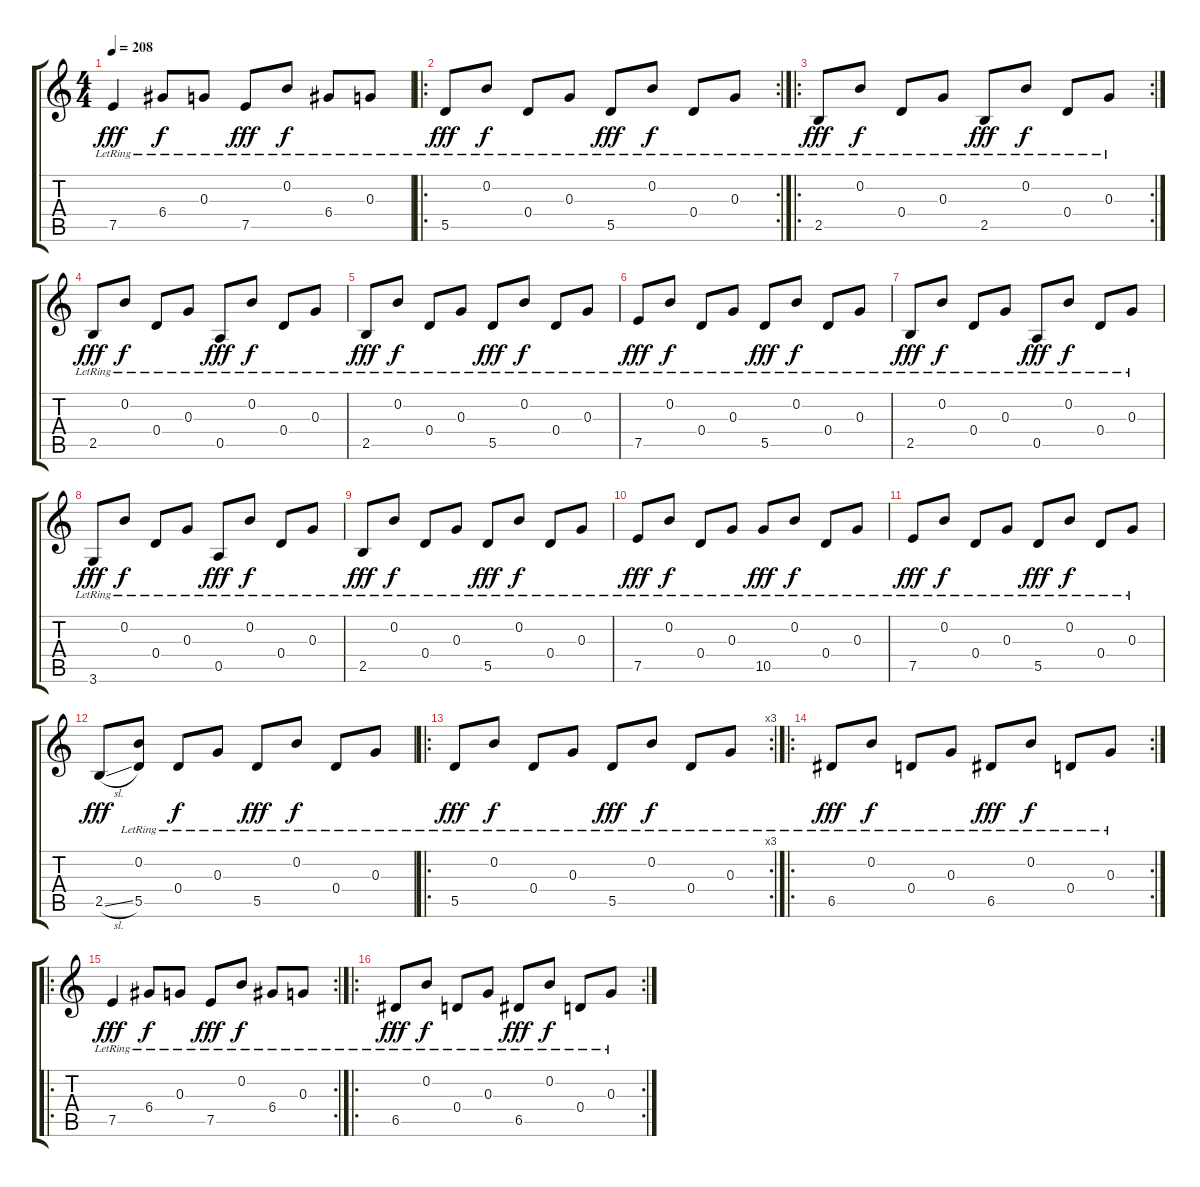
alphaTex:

\track "" {instrument acousticguitarsteel}
\staff {score tabs}
\tuning (E4 B3 G3 D3 A2 E2) {hide}
\ts (4 4)
\tempo 208
\clef g2
\ks c
7.5{lr}.4{dy fff} 6.4{lr}.8{dy f} 0.3{lr}.8 7.5{lr}.8{dy fff} 0.2{lr}.8{dy f} 6.4{lr}.8 0.3{lr}.8 |
\ro
\rc 2
5.5{lr}.8{dy fff} 0.2{lr}.8{dy f} 0.4{lr}.8 0.3{lr}.8 5.5{lr}.8{dy fff} 0.2{lr}.8{dy f} 0.4{lr}.8 0.3{lr}.8 |
\ro
\rc 2
2.5{lr}.8{dy fff} 0.2{lr}.8{dy f} 0.4{lr}.8 0.3{lr}.8 2.5{lr}.8{dy fff} 0.2{lr}.8{dy f} 0.4{lr}.8 0.3{lr}.8 |
2.5{lr}.8{dy fff} 0.2{lr}.8{dy f} 0.4{lr}.8 0.3{lr}.8 0.5{lr}.8{dy fff} 0.2{lr}.8{dy f} 0.4{lr}.8 0.3{lr}.8 |
2.5{lr}.8{dy fff} 0.2{lr}.8{dy f} 0.4{lr}.8 0.3{lr}.8 5.5{lr}.8{dy fff} 0.2{lr}.8{dy f} 0.4{lr}.8 0.3{lr}.8 |
7.5{lr}.8{dy fff} 0.2{lr}.8{dy f} 0.4{lr}.8 0.3{lr}.8 5.5{lr}.8{dy fff} 0.2{lr}.8{dy f} 0.4{lr}.8 0.3{lr}.8 |
2.5{lr}.8{dy fff} 0.2{lr}.8{dy f} 0.4{lr}.8 0.3{lr}.8 0.5{lr}.8{dy fff} 0.2{lr}.8{dy f} 0.4{lr}.8 0.3{lr}.8 |
3.6{lr}.8{dy fff} 0.2{lr}.8{dy f} 0.4{lr}.8 0.3{lr}.8 0.5{lr}.8{dy fff} 0.2{lr}.8{dy f} 0.4{lr}.8 0.3{lr}.8 |
2.5{lr}.8{dy fff} 0.2{lr}.8{dy f} 0.4{lr}.8 0.3{lr}.8 5.5{lr}.8{dy fff} 0.2{lr}.8{dy f} 0.4{lr}.8 0.3{lr}.8 |
7.5{lr}.8{dy fff} 0.2{lr}.8{dy f} 0.4{lr}.8 0.3{lr}.8 10.5{lr}.8{dy fff} 0.2{lr}.8{dy f} 0.4{lr}.8 0.3{lr}.8 |
7.5{lr}.8{dy fff} 0.2{lr}.8{dy f} 0.4{lr}.8 0.3{lr}.8 5.5{lr}.8{dy fff} 0.2{lr}.8{dy f} 0.4{lr}.8 0.3{lr}.8 |
2.5{sl}.8{dy fff} (0.2{lr} 5.5{lr}).8 0.4{lr}.8{dy f} 0.3{lr}.8 5.5{lr}.8{dy fff} 0.2{lr}.8{dy f} 0.4{lr}.8 0.3{lr}.8 |
\ro
\rc 3
5.5{lr}.8{dy fff} 0.2{lr}.8{dy f} 0.4{lr}.8 0.3{lr}.8 5.5{lr}.8{dy fff} 0.2{lr}.8{dy f} 0.4{lr}.8 0.3{lr}.8 |
\ro
\rc 2
6.5{lr}.8{dy fff} 0.2{lr}.8{dy f} 0.4{lr}.8 0.3{lr}.8 6.5{lr}.8{dy fff} 0.2{lr}.8{dy f} 0.4{lr}.8 0.3{lr}.8 |
\ro
\rc 2
7.5{lr}.4{dy fff} 6.4{lr}.8{dy f} 0.3{lr}.8 7.5{lr}.8{dy fff} 0.2{lr}.8{dy f} 6.4{lr}.8 0.3{lr}.8 |
\ro
\rc 2
6.5{lr}.8{dy fff} 0.2{lr}.8{dy f} 0.4{lr}.8 0.3{lr}.8 6.5{lr}.8{dy fff} 0.2{lr}.8{dy f} 0.4{lr}.8 0.3{lr}.8
